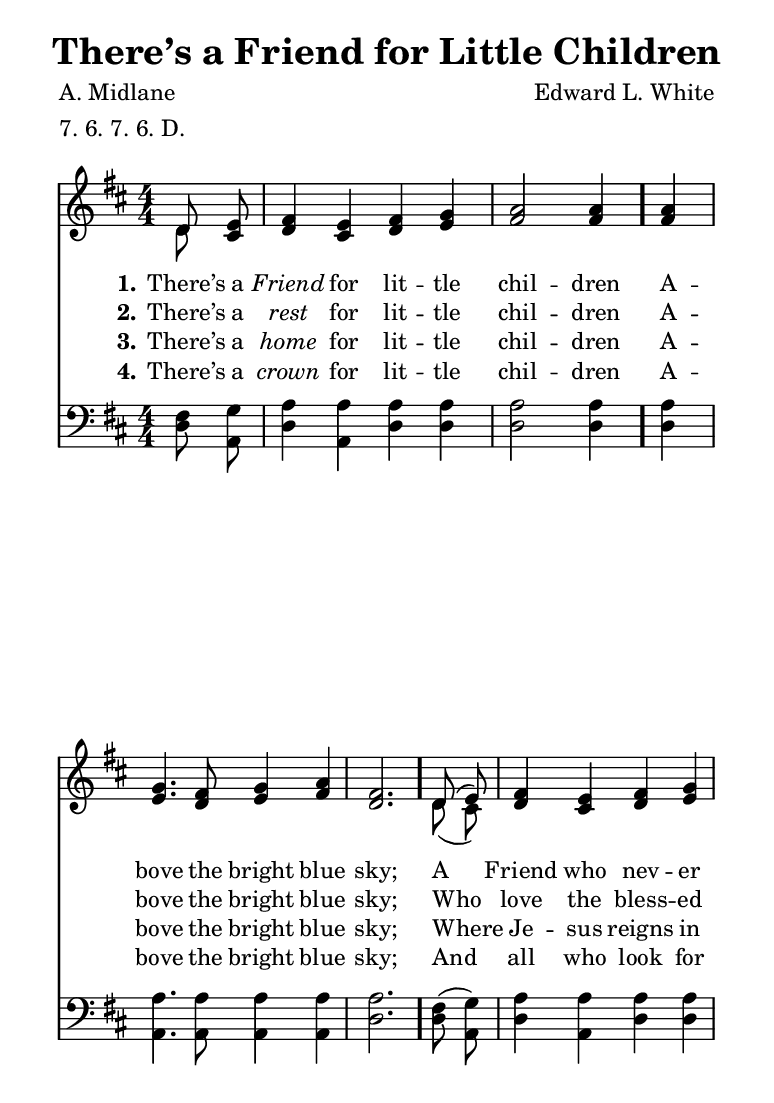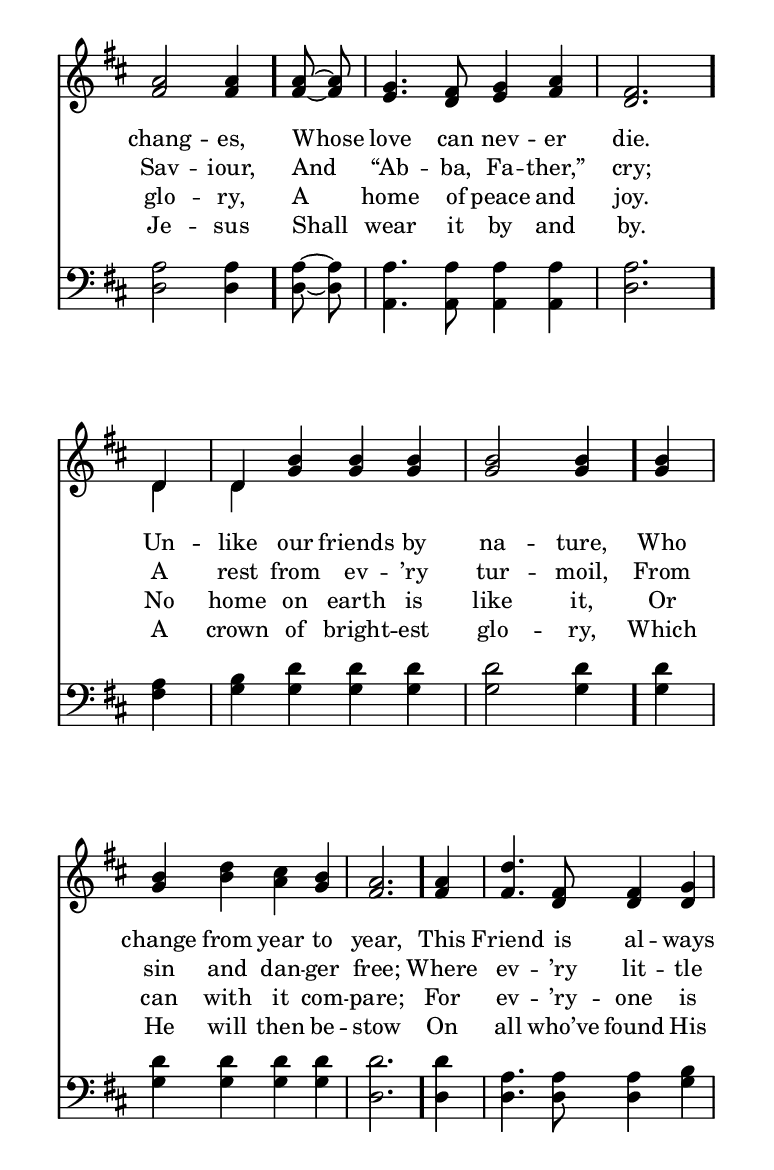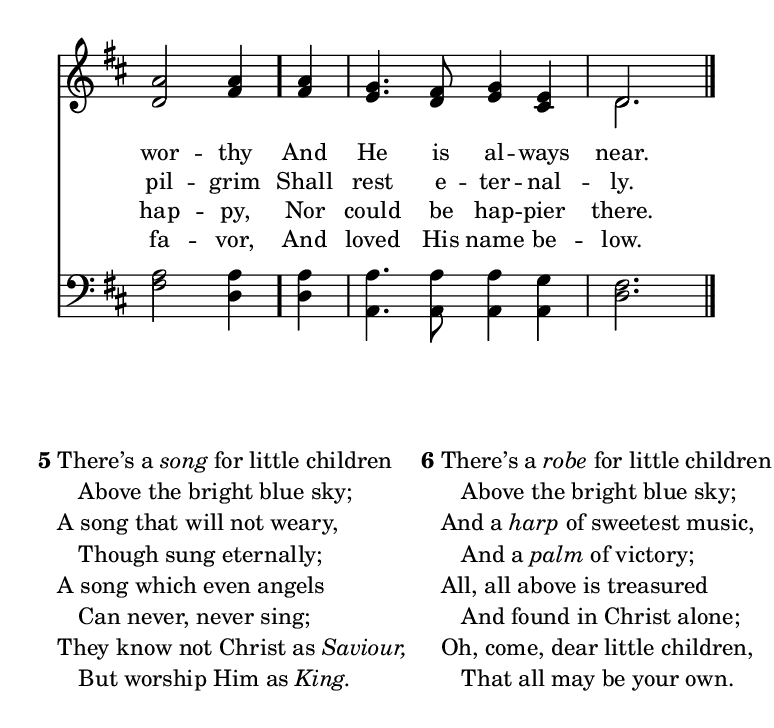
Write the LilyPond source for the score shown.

\include "common/global.ily"
\paper {
  \include "common/paper.ily"
  ragged-last-bottom = ##t
}

\header{
  %children
  hymnnumber = "323"
  title = "There’s a Friend for Little Children"
  tunename = "Watcher"
  meter = "7. 6. 7. 6. D."
  poet = "A. Midlane"
  composer = "Edward L. White"
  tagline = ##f
}

global = {
  \include "common/overrides.ily"
  \override Staff.TimeSignature.style = #'numbered
  \time 4/4
  \override Score.MetronomeMark.transparent = ##t % hide all fermata changes too
  \tempo 4=90
  \key d \major
  \partial 4
  \autoBeamOff
}

patternA = { c8 c | c4 c c c | c2 c4 }
patternB = { c4 | c4. c8 c4 c | c2. }
patternC = { c8 ~ c8 | c4. c8 c4 c | c2. }
patternD = { c4 | c c c c | c2 c4 }
patternE = { c4 | c c c c | c2. }
patternF = { c4 | c4. c8 c4 c | c2 c4 }

notesSoprano = {
\global
\relative c' {

  \changePitch \patternA { d e | fis e fis g | a a }
  \changePitch \patternB { a | g fis g a | fis } \eogbreak
  \changePitch \patternA { d( e) | fis e fis g | a a }
  \changePitch \patternC { a a | g fis g a | fis } \eogbreak
  \changePitch \patternD { d | d b' b b | b b }
  \changePitch \patternE { b | b d cis b | a } \eogbreak
  \changePitch \patternF { a | d fis, fis g | a a }
  \changePitch \patternB { a | g fis g e | d }

  \bar "|."

}
}

notesAlto = {
\global
\relative e' {

  \changePitch \patternA { d cis | d cis d e | fis fis }
  \changePitch \patternB { fis | e d e fis | d }
  \changePitch \patternA { d( cis) | d cis d e | fis fis }
  \changePitch \patternC { fis fis | e d e fis | d }
  \changePitch \patternD { d | d g g g | g g }
  \changePitch \patternE { g | g b a g | fis }
  \changePitch \patternF { fis | fis d d d | d fis }
  \changePitch \patternB { fis | e d e cis | d }

}
}

notesTenor = {
\global
\relative a {

  \changePitch \patternA { fis g | a a a a | a a }
  \changePitch \patternB { a | a a a a | a }
  \changePitch \patternA { fis( g) | a a a a | a a }
  \changePitch \patternC { a a | a a a a | a }
  \changePitch \patternD { a | b d d d | d d }
  \changePitch \patternE { d | d d d d | d }
  \changePitch \patternF { d | a a a b | a a }
  \changePitch \patternB { a | a a a g | fis }

}
}

notesBass = {
\global
\relative f {

  \changePitch \patternA { d a | d a d d | d d }
  \changePitch \patternB { d | a a a a | d }
  \changePitch \patternA { d( a) | d a d d | d d }
  \changePitch \patternC { d d | a a a a | d }
  \changePitch \patternD { fis | g g g g | g g }
  \changePitch \patternE { g | g g g g | d }
  \changePitch \patternF { d | d d d g | fis d }
  \changePitch \patternB { d | a a a a | d }

}
}

wordsA = \lyricmode {
\set stanza = "1."

There’s a \italicsOn Friend \italicsOff for lit -- tle chil -- dren \bar "."
A -- bove the bright blue sky; \bar "."
A Friend who nev -- er chang -- es, \bar "."
Whose love can nev -- er die. \bar "."
Un -- like our friends by na -- ture, \bar "."
Who change from year to year, \bar "."
This Friend is al -- ways wor -- thy \bar "."
And He is al -- ways near. \bar "."

}

wordsB = \lyricmode {
\set stanza = "2."

There’s a \italicsOn rest \italicsOff for lit -- tle chil -- dren
A -- bove the bright blue sky;
Who love the bless -- ed Sav -- iour,
And “Ab -- ba, Fa -- ther,” cry;
A rest from ev -- ’ry tur -- moil,
From sin and dan -- ger free;
Where ev -- ’ry lit -- tle pil -- grim
Shall rest e -- ter -- nal -- ly.

}

wordsC = \lyricmode {
\set stanza = "3."

There’s a \italicsOn home \italicsOff for lit -- tle chil -- dren
A -- bove the bright blue sky;
Where Je -- sus reigns in glo -- ry,
A home of peace and joy.
No home on earth is like it,
Or can with it com -- pare;
For ev -- ’ry -- one is hap -- py,
Nor could be hap -- pier there.

}

wordsD = \lyricmode {
\set stanza = "4."

There’s a \italicsOn crown \italicsOff for lit -- tle chil -- dren
A -- bove the bright blue sky;
And all who look for Je -- sus
Shall wear it by and by. % original has by-and-by, but "by -- and -- by" might be unfortunately compacted without hyphens TODO figure out hard hyphens
A crown of bright -- est glo -- ry,
Which He will then be -- stow
On all who’ve found His fa -- vor,
And loved His name be -- low.

}

wordsE = \markuplist {

\line { There’s a \italic song for little children }
\line { { \hspace #2 } Above the bright blue sky; }
\line { A song that will not weary, }
\line { { \hspace #2 } Though sung eternally; }
\line { A song which even angels }
\line { { \hspace #2 } Can never, never sing; }
\line { They know not Christ as \italic Saviour, }
\line { { \hspace #2 } But worship Him as \italic King. }

}

wordsF = \markuplist {

\line { There’s a \italic robe for little children }
\line { { \hspace #2 } Above the bright blue sky; }
\line { And a \italic harp of sweetest music, }
\line { { \hspace #2 } And a \italic palm of victory; }
\line { All, all above is treasured }
\line { { \hspace #2 } And found in Christ alone; }
\line { Oh, come, dear little children, }
\line { { \hspace #2 } That all may be your own. }

}

\score {
  \context ChoirStaff <<
    \context Staff = upper <<
      \set Staff.autoBeaming = ##f
      \set ChoirStaff.systemStartDelimiter = #'SystemStartBar
      \set ChoirStaff.printPartCombineTexts = ##f
      \partcombine #'(2 . 9) \notesSoprano \notesAlto
      \context NullVoice = sopranos { \voiceOne << \notesSoprano >> }
      \context Lyrics = one   \lyricsto sopranos \wordsA
      \context Lyrics = two   \lyricsto sopranos \wordsB
      \context Lyrics = three \lyricsto sopranos \wordsC
      \context Lyrics = four  \lyricsto sopranos \wordsD
    >>
    \context Staff = men <<
      \set Staff.autoBeaming = ##f
      \clef bass
      \set ChoirStaff.printPartCombineTexts = ##f
      \partcombine #'(2 . 9) \notesTenor \notesBass
    >>
  >>
  \layout {
    \include "common/layout.ily"
  }
  \midi{
    \include "common/midi.ily"
  }
}

\noPageBreak

\markup { \fill-line {
  \hspace #0.1
  \line{ \bold 5 \column { \wordsE } }
  \hspace #0.1
  \line{ \bold 6 \column { \wordsF } }
  \hspace #0.1
} }

\version "2.19.49"  % necessary for upgrading to future LilyPond versions.

% vi:set et ts=2 sw=2 ai nocindent syntax=lilypond:
